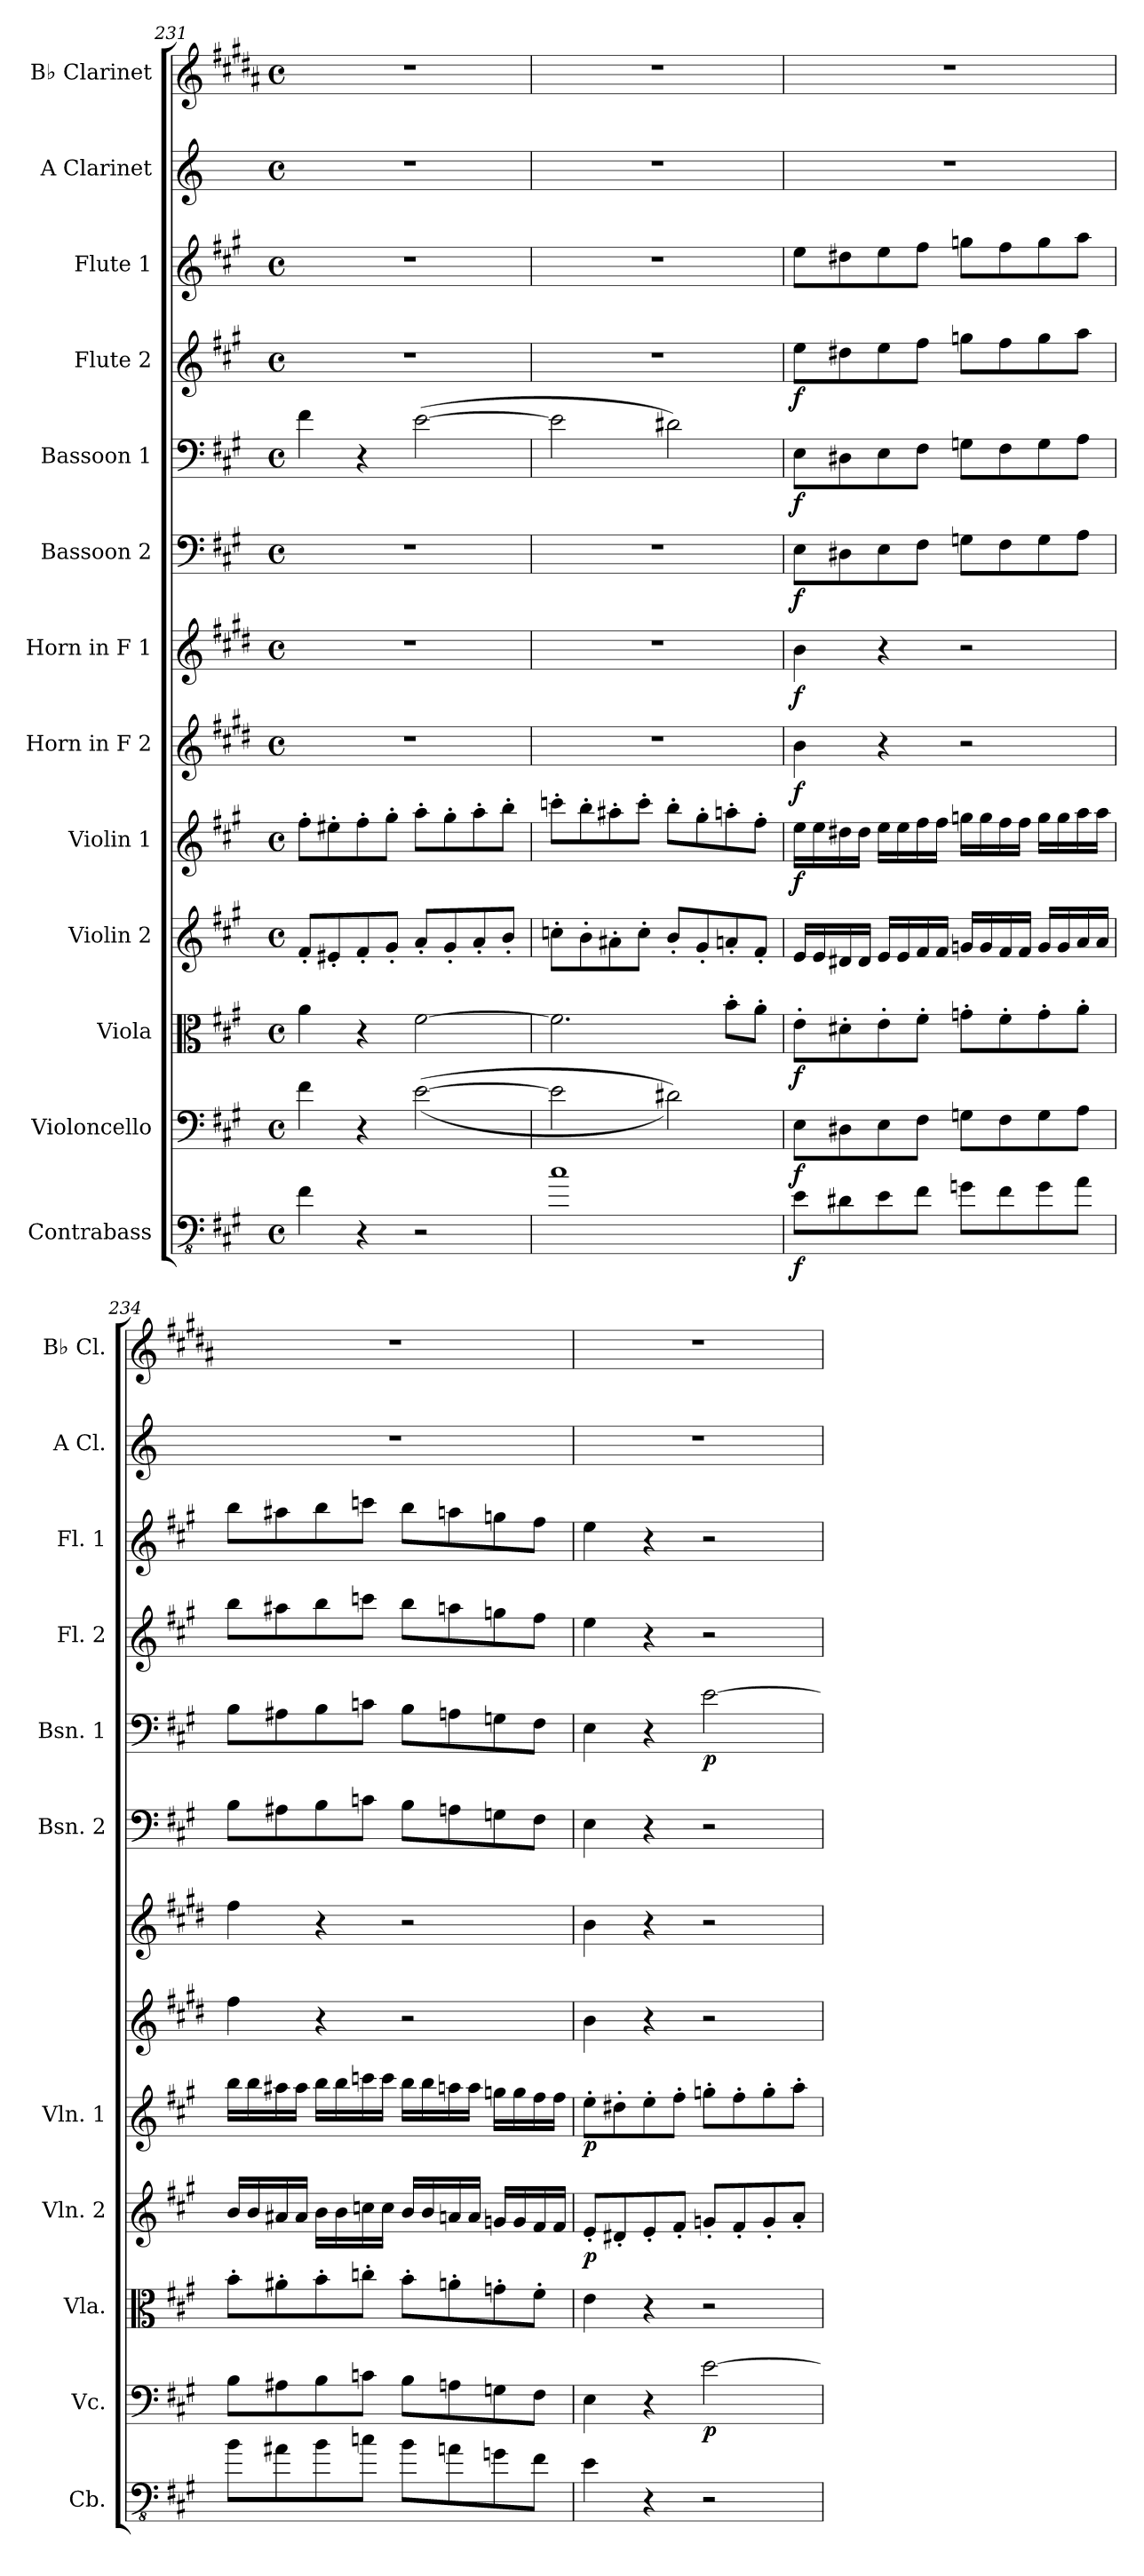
**kern	**dynam	**kern	**dynam	**kern	**dynam	**kern	**dynam	**kern	**dynam	**kern	**dynam	**kern	**dynam	**kern	**dynam	**kern	**dynam	**kern	**dynam	**kern	**kern	**kern
*part13	*part13	*part12	*part12	*part11	*part11	*part10	*part10	*part9	*part9	*part8	*part8	*part7	*part7	*part6	*part6	*part5	*part5	*part4	*part4	*part3	*part2	*part1
*staff13	*staff13	*staff12	*staff12	*staff11	*staff11	*staff10	*staff10	*staff9	*staff9	*staff8	*staff8	*staff7	*staff7	*staff6	*staff6	*staff5	*staff5	*staff4	*staff4	*staff3	*staff2	*staff1
*I"Contrabass	*	*I"Violoncello	*	*I"Viola	*	*I"Violin 2	*	*I"Violin 1	*	*I"Horn in F 2	*	*I"Horn in F 1	*	*I"Bassoon 2	*	*I"Bassoon 1	*	*I"Flute 2	*	*I"Flute 1	*I"A Clarinet	*I"B♭ Clarinet
*I'Cb.	*	*I'Vc.	*	*I'Vla.	*	*I'Vln. 2	*	*I'Vln. 1	*	*	*	*	*	*I'Bsn. 2	*	*I'Bsn. 1	*	*I'Fl. 2	*	*I'Fl. 1	*I'A Cl.	*I'B♭ Cl.
!!LO:PB:g=z
*clefFv4	*	*clefF4	*	*clefC3	*	*clefG2	*	*clefG2	*	*clefG2	*	*clefG2	*	*clefF4	*	*clefF4	*	*clefG2	*	*clefG2	*clefG2	*clefG2
*ITrd7c12	*	*	*	*	*	*	*	*	*	*ITrd4c7	*	*ITrd4c7	*	*	*	*	*	*	*	*	*ITrd2c3	*ITrd1c2
*k[f#c#g#]	*	*k[f#c#g#]	*	*k[f#c#g#]	*	*k[f#c#g#]	*	*k[f#c#g#]	*	*k[f#c#g#]	*	*k[f#c#g#]	*	*k[f#c#g#]	*	*k[f#c#g#]	*	*k[f#c#g#]	*	*k[f#c#g#]	*k[f#c#g#]	*k[f#c#g#]
*M4/4	*	*M4/4	*	*M4/4	*	*M4/4	*	*M4/4	*	*M4/4	*	*M4/4	*	*M4/4	*	*M4/4	*	*M4/4	*	*M4/4	*M4/4	*M4/4
*met(c)	*	*met(c)	*	*met(c)	*	*met(c)	*	*met(c)	*	*met(c)	*	*met(c)	*	*met(c)	*	*met(c)	*	*met(c)	*	*met(c)	*met(c)	*met(c)
=231	=231	=231	=231	=231	=231	=231	=231	=231	=231	=231	=231	=231	=231	=231	=231	=231	=231	=231	=231	=231	=231	=231
4FF#\	.	4f#\	.	4a\	.	8f#'/L	.	8ff#'\L	.	1r	.	1r	.	1r	.	4f#\	.	1r	.	1r	1r	1r
.	.	.	.	.	.	8e#X'/	.	8ee#X'\	.	.	.	.	.	.	.	.	.	.	.	.	.	.
4r	.	4r	.	4r	.	8f#'/	.	8ff#'\	.	.	.	.	.	.	.	4r	.	.	.	.	.	.
.	.	.	.	.	.	8g#'/J	.	8gg#'\J	.	.	.	.	.	.	.	.	.	.	.	.	.	.
2r	.	(>(>[2e\	.	[2f#\	.	8a'/L	.	8aa'\L	.	.	.	.	.	.	.	(>[2e\	.	.	.	.	.	.
.	.	.	.	.	.	8g#'/	.	8gg#'\	.	.	.	.	.	.	.	.	.	.	.	.	.	.
.	.	.	.	.	.	8a'/	.	8aa'\	.	.	.	.	.	.	.	.	.	.	.	.	.	.
.	.	.	.	.	.	8b'/J	.	8bb'\J	.	.	.	.	.	.	.	.	.	.	.	.	.	.
=232	=232	=232	=232	=232	=232	=232	=232	=232	=232	=232	=232	=232	=232	=232	=232	=232	=232	=232	=232	=232	=232	=232
1C#	.	2e\]	.	2.f#\]	.	8ccn'\L	.	8cccn'\L	.	1r	.	1r	.	1r	.	2e\]	.	1r	.	1r	1r	1r
.	.	.	.	.	.	8b'\	.	8bb'\	.	.	.	.	.	.	.	.	.	.	.	.	.	.
.	.	.	.	.	.	8a#X'\	.	8aa#X'\	.	.	.	.	.	.	.	.	.	.	.	.	.	.
.	.	.	.	.	.	8cc'\J	.	8ccc'\J	.	.	.	.	.	.	.	.	.	.	.	.	.	.
.	.	2d#X\))	.	.	.	8b'/L	.	8bb'\L	.	.	.	.	.	.	.	2d#X\)	.	.	.	.	.	.
.	.	.	.	.	.	8g#'/	.	8gg#'\	.	.	.	.	.	.	.	.	.	.	.	.	.	.
.	.	.	.	8b'\L	.	8an'/	.	8aan'\	.	.	.	.	.	.	.	.	.	.	.	.	.	.
.	.	.	.	8a'\J	.	8f#'/J	.	8ff#'\J	.	.	.	.	.	.	.	.	.	.	.	.	.	.
=233	=233	=233	=233	=233	=233	=233	=233	=233	=233	=233	=233	=233	=233	=233	=233	=233	=233	=233	=233	=233	=233	=233
!	!LO:DY:b	!	!LO:DY:b	!	!LO:DY:b	!	!	!	!LO:DY:b	!	!LO:DY:b	!	!LO:DY:b	!	!LO:DY:b	!	!LO:DY:b	!	!LO:DY:b	!	!	!
8EE\L	f	8E\L	f	8e'\L	f	16e/LL	.	16ee\LL	f	4e\	f	4e\	f	8E\L	f	8E\L	f	8ee\L	f	8ee\L	1r	1r
.	.	.	.	.	.	16e/	.	16ee\	.	.	.	.	.	.	.	.	.	.	.	.	.	.
8DD#X\	.	8D#X\	.	8d#X'\	.	16d#X/	.	16dd#X\	.	.	.	.	.	8D#X\	.	8D#X\	.	8dd#X\	.	8dd#X\	.	.
.	.	.	.	.	.	16d#/JJ	.	16dd#\JJ	.	.	.	.	.	.	.	.	.	.	.	.	.	.
8EE\	.	8E\	.	8e'\	.	16e/LL	.	16ee\LL	.	4r	.	4r	.	8E\	.	8E\	.	8ee\	.	8ee\	.	.
.	.	.	.	.	.	16e/	.	16ee\	.	.	.	.	.	.	.	.	.	.	.	.	.	.
8FF#\J	.	8F#\J	.	8f#'\J	.	16f#/	.	16ff#\	.	.	.	.	.	8F#\J	.	8F#\J	.	8ff#\J	.	8ff#\J	.	.
.	.	.	.	.	.	16f#/JJ	.	16ff#\JJ	.	.	.	.	.	.	.	.	.	.	.	.	.	.
8GGn\L	.	8Gn\L	.	8gn'\L	.	16gn/LL	.	16ggn\LL	.	2r	.	2r	.	8Gn\L	.	8Gn\L	.	8ggn\L	.	8ggn\L	.	.
.	.	.	.	.	.	16g/	.	16gg\	.	.	.	.	.	.	.	.	.	.	.	.	.	.
8FF#\	.	8F#\	.	8f#'\	.	16f#/	.	16ff#\	.	.	.	.	.	8F#\	.	8F#\	.	8ff#\	.	8ff#\	.	.
.	.	.	.	.	.	16f#/JJ	.	16ff#\JJ	.	.	.	.	.	.	.	.	.	.	.	.	.	.
8GG\	.	8G\	.	8g'\	.	16g/LL	.	16gg\LL	.	.	.	.	.	8G\	.	8G\	.	8gg\	.	8gg\	.	.
.	.	.	.	.	.	16g/	.	16gg\	.	.	.	.	.	.	.	.	.	.	.	.	.	.
8AA\J	.	8A\J	.	8a'\J	.	16a/	.	16aa\	.	.	.	.	.	8A\J	.	8A\J	.	8aa\J	.	8aa\J	.	.
.	.	.	.	.	.	16a/JJ	.	16aa\JJ	.	.	.	.	.	.	.	.	.	.	.	.	.	.
!!LO:PB:g=z
=234	=234	=234	=234	=234	=234	=234	=234	=234	=234	=234	=234	=234	=234	=234	=234	=234	=234	=234	=234	=234	=234	=234
8BB\L	.	8B\L	.	8b'\L	.	16b/LL	.	16bb\LL	.	4b\	.	4b\	.	8B\L	.	8B\L	.	8bb\L	.	8bb\L	1r	1r
.	.	.	.	.	.	16b/	.	16bb\	.	.	.	.	.	.	.	.	.	.	.	.	.	.
8AA#X\	.	8A#X\	.	8a#X'\	.	16a#X/	.	16aa#X\	.	.	.	.	.	8A#X\	.	8A#X\	.	8aa#X\	.	8aa#X\	.	.
.	.	.	.	.	.	16a#/JJ	.	16aa#\JJ	.	.	.	.	.	.	.	.	.	.	.	.	.	.
8BB\	.	8B\	.	8b'\	.	16b\LL	.	16bb\LL	.	4r	.	4r	.	8B\	.	8B\	.	8bb\	.	8bb\	.	.
.	.	.	.	.	.	16b\	.	16bb\	.	.	.	.	.	.	.	.	.	.	.	.	.	.
8Cn\J	.	8cn\J	.	8ccn'\J	.	16ccn\	.	16cccn\	.	.	.	.	.	8cn\J	.	8cn\J	.	8cccn\J	.	8cccn\J	.	.
.	.	.	.	.	.	16cc\JJ	.	16ccc\JJ	.	.	.	.	.	.	.	.	.	.	.	.	.	.
8BB\L	.	8B\L	.	8b'\L	.	16b/LL	.	16bb\LL	.	2r	.	2r	.	8B\L	.	8B\L	.	8bb\L	.	8bb\L	.	.
.	.	.	.	.	.	16b/	.	16bb\	.	.	.	.	.	.	.	.	.	.	.	.	.	.
8AAn\	.	8An\	.	8an'\	.	16an/	.	16aan\	.	.	.	.	.	8An\	.	8An\	.	8aan\	.	8aan\	.	.
.	.	.	.	.	.	16a/JJ	.	16aa\JJ	.	.	.	.	.	.	.	.	.	.	.	.	.	.
8GGn\	.	8Gn\	.	8gn'\	.	16gn/LL	.	16ggn\LL	.	.	.	.	.	8Gn\	.	8Gn\	.	8ggn\	.	8ggn\	.	.
.	.	.	.	.	.	16g/	.	16gg\	.	.	.	.	.	.	.	.	.	.	.	.	.	.
8FF#\J	.	8F#\J	.	8f#'\J	.	16f#/	.	16ff#\	.	.	.	.	.	8F#\J	.	8F#\J	.	8ff#\J	.	8ff#\J	.	.
.	.	.	.	.	.	16f#/JJ	.	16ff#\JJ	.	.	.	.	.	.	.	.	.	.	.	.	.	.
=235	=235	=235	=235	=235	=235	=235	=235	=235	=235	=235	=235	=235	=235	=235	=235	=235	=235	=235	=235	=235	=235	=235
!	!	!	!	!	!	!	!LO:DY:b	!	!LO:DY:b	!	!	!	!	!	!	!	!	!	!	!	!	!
4EE\	.	4E\	.	4e\	.	8e'/L	p	8ee'\L	p	4e\	.	4e\	.	4E\	.	4E\	.	4ee\	.	4ee\	1r	1r
.	.	.	.	.	.	8d#X'/	.	8dd#X'\	.	.	.	.	.	.	.	.	.	.	.	.	.	.
4r	.	4r	.	4r	.	8e'/	.	8ee'\	.	4r	.	4r	.	4r	.	4r	.	4r	.	4r	.	.
.	.	.	.	.	.	8f#'/J	.	8ff#'\J	.	.	.	.	.	.	.	.	.	.	.	.	.	.
!	!	!	!LO:DY:b	!	!	!	!	!	!	!	!	!	!	!	!	!	!LO:DY:b	!	!	!	!	!
2r	.	[2e\	p	2r	.	8gn'/L	.	8ggn'\L	.	2r	.	2r	.	2r	.	[2e\	p	2r	.	2r	.	.
.	.	.	.	.	.	8f#'/	.	8ff#'\	.	.	.	.	.	.	.	.	.	.	.	.	.	.
.	.	.	.	.	.	8g'/	.	8gg'\	.	.	.	.	.	.	.	.	.	.	.	.	.	.
.	.	.	.	.	.	8a'/J	.	8aa'\J	.	.	.	.	.	.	.	.	.	.	.	.	.	.
=	=	=	=	=	=	=	=	=	=	=	=	=	=	=	=	=	=	=	=	=	=	=
*-	*-	*-	*-	*-	*-	*-	*-	*-	*-	*-	*-	*-	*-	*-	*-	*-	*-	*-	*-	*-	*-	*-
